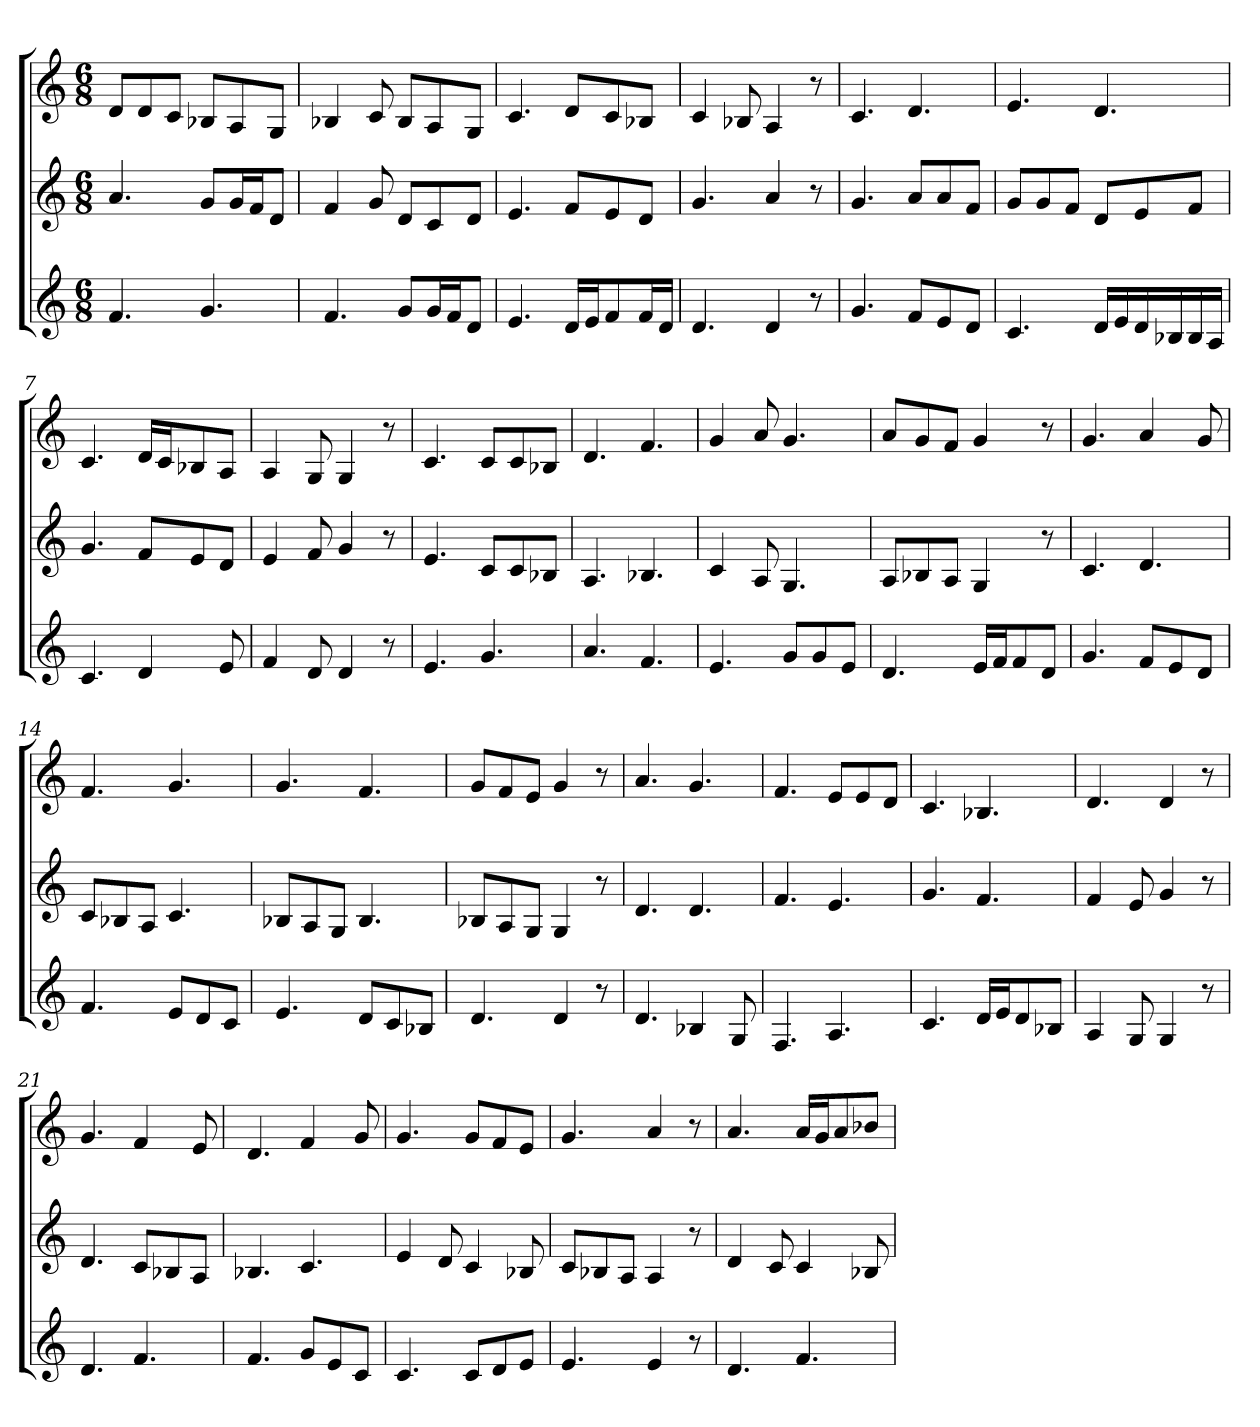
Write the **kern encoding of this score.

**kern	**kern	**kern
*part3	*part2	*part1
*staff3	*staff2	*staff1
*M6/8	*M6/8	*M6/8
=1	=1	=1
4.f	4.a	8dL
.	.	8d
.	.	8cJ
4.g	8gL	8B-XL
.	16gL	8A
.	16fJ	.
.	8dJ	8GJ
=2	=2	=2
4.f	4f	4B-X
.	8g	8c
8gL	8dL	8B-L
16gL	8c	8A
16fJ	.	.
8dJ	8dJ	8GJ
=3	=3	=3
4.e	4.e	4.c
16dLL	8fL	8dL
16eJ	.	.
8f	8e	8c
16fL	8dJ	8B-XJ
16dJJ	.	.
=4	=4	=4
4.d	4.g	4c
.	.	8B-X
4d	4a	4A
8r	8r	8r
=5	=5	=5
4.g	4.g	4.c
8fL	8aL	4.d
8e	8a	.
8dJ	8fJ	.
=6	=6	=6
4.c	8gL	4.e
.	8g	.
.	8fJ	.
16dLL	8dL	4.d
16e	.	.
16d	8e	.
16B-X	.	.
16B-	8fJ	.
16AJJ	.	.
=7	=7	=7
4.c	4.g	4.c
4d	8fL	16dLL
.	.	16cJ
.	8e	8B-X
8e	8dJ	8AJ
=8	=8	=8
4f	4e	4A
8d	8f	8G
4d	4g	4G
8r	8r	8r
=9	=9	=9
4.e	4.e	4.c
4.g	8cL	8cL
.	8c	8c
.	8B-XJ	8B-XJ
=10	=10	=10
4.a	4.A	4.d
4.f	4.B-X	4.f
=11	=11	=11
4.e	4c	4g
.	8A	8a
8gL	4.G	4.g
8g	.	.
8eJ	.	.
=12	=12	=12
4.d	8AL	8aL
.	8B-X	8g
.	8AJ	8fJ
16eLL	4G	4g
16fJ	.	.
8f	.	.
8dJ	8r	8r
=13	=13	=13
4.g	4.c	4.g
8fL	4.d	4a
8e	.	.
8dJ	.	8g
=14	=14	=14
4.f	8cL	4.f
.	8B-X	.
.	8AJ	.
8eL	4.c	4.g
8d	.	.
8cJ	.	.
=15	=15	=15
4.e	8B-XL	4.g
.	8A	.
.	8GJ	.
8dL	4.B-	4.f
8c	.	.
8B-XJ	.	.
=16	=16	=16
4.d	8B-XL	8gL
.	8A	8f
.	8GJ	8eJ
4d	4G	4g
8r	8r	8r
=17	=17	=17
4.d	4.d	4.a
4B-X	4.d	4.g
8G	.	.
=18	=18	=18
4.F	4.f	4.f
4.A	4.e	8eL
.	.	8e
.	.	8dJ
=19	=19	=19
4.c	4.g	4.c
16dLL	4.f	4.B-X
16eJ	.	.
8d	.	.
8B-XJ	.	.
=20	=20	=20
4A	4f	4.d
8G	8e	.
4G	4g	4d
8r	8r	8r
=21	=21	=21
4.d	4.d	4.g
4.f	8cL	4f
.	8B-X	.
.	8AJ	8e
=22	=22	=22
4.f	4.B-X	4.d
8gL	4.c	4f
8e	.	.
8cJ	.	8g
=23	=23	=23
4.c	4e	4.g
.	8d	.
8cL	4c	8gL
8d	.	8f
8eJ	8B-X	8eJ
=24	=24	=24
4.e	8cL	4.g
.	8B-X	.
.	8AJ	.
4e	4A	4a
8r	8r	8r
=25	=25	=25
4.d	4d	4.a
.	8c	.
4.f	4c	16aLL
.	.	16gJ
.	.	8a
.	8B-X	8b-XJ
=	=	=
*-	*-	*-
